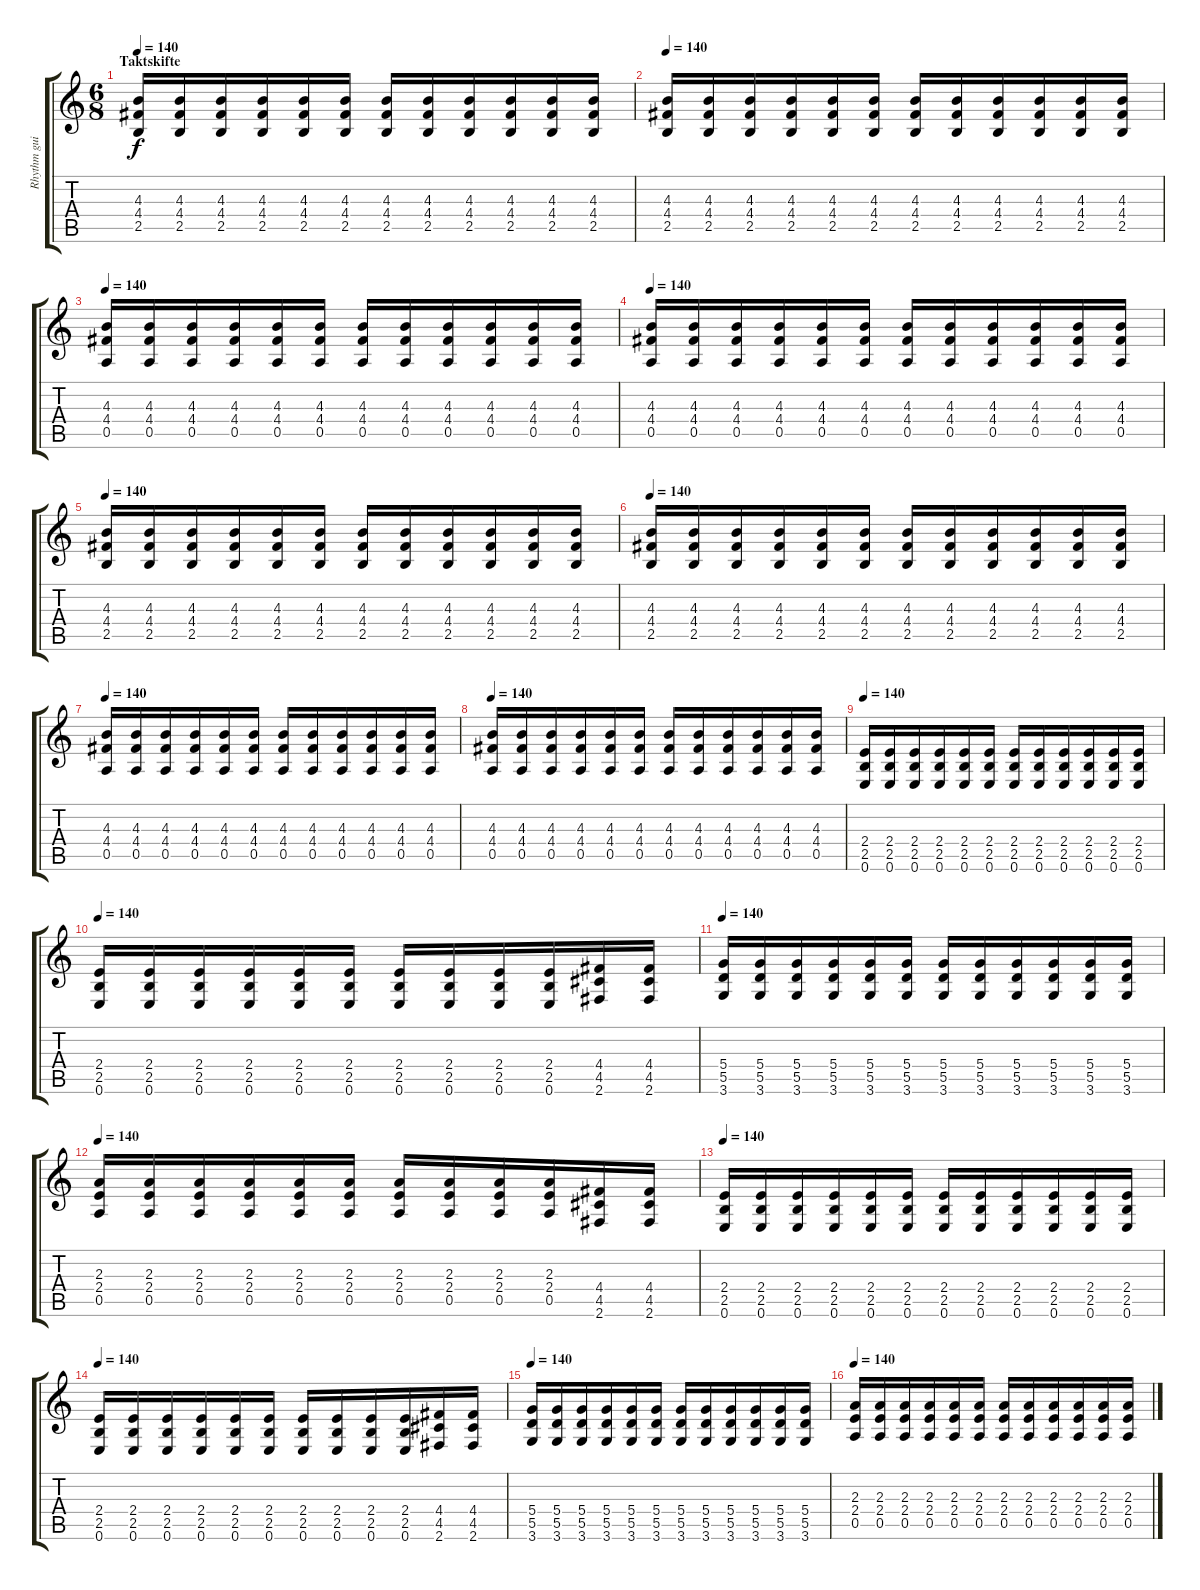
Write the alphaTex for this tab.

\track ("Rhythm guitar" "Rhythm gui") {instrument distortionguitar}
\staff {score tabs}
\tuning (E4 B3 G3 D3 A2 E2) {hide}
\ts (6 8)
\section ("" "Taktskifte")
\tempo 140
\clef g2
\ks c
(4.3 4.4 2.5).16{dy f} (4.3 4.4 2.5).16 (4.3 4.4 2.5).16 (4.3 4.4 2.5).16 (4.3 4.4 2.5).16 (4.3 4.4 2.5).16 (4.3 4.4 2.5).16 (4.3 4.4 2.5).16 (4.3 4.4 2.5).16 (4.3 4.4 2.5).16 (4.3 4.4 2.5).16 (4.3 4.4 2.5).16 |
\tempo 140
(4.3 4.4 2.5).16 (4.3 4.4 2.5).16 (4.3 4.4 2.5).16 (4.3 4.4 2.5).16 (4.3 4.4 2.5).16 (4.3 4.4 2.5).16 (4.3 4.4 2.5).16 (4.3 4.4 2.5).16 (4.3 4.4 2.5).16 (4.3 4.4 2.5).16 (4.3 4.4 2.5).16 (4.3 4.4 2.5).16 |
\tempo 140
(4.3 4.4 0.5).16 (4.3 4.4 0.5).16 (4.3 4.4 0.5).16 (4.3 4.4 0.5).16 (4.3 4.4 0.5).16 (4.3 4.4 0.5).16 (4.3 4.4 0.5).16 (4.3 4.4 0.5).16 (4.3 4.4 0.5).16 (4.3 4.4 0.5).16 (4.3 4.4 0.5).16 (4.3 4.4 0.5).16 |
\tempo 140
(4.3 4.4 0.5).16 (4.3 4.4 0.5).16 (4.3 4.4 0.5).16 (4.3 4.4 0.5).16 (4.3 4.4 0.5).16 (4.3 4.4 0.5).16 (4.3 4.4 0.5).16 (4.3 4.4 0.5).16 (4.3 4.4 0.5).16 (4.3 4.4 0.5).16 (4.3 4.4 0.5).16 (4.3 4.4 0.5).16 |
\tempo 140
(4.3 4.4 2.5).16 (4.3 4.4 2.5).16 (4.3 4.4 2.5).16 (4.3 4.4 2.5).16 (4.3 4.4 2.5).16 (4.3 4.4 2.5).16 (4.3 4.4 2.5).16 (4.3 4.4 2.5).16 (4.3 4.4 2.5).16 (4.3 4.4 2.5).16 (4.3 4.4 2.5).16 (4.3 4.4 2.5).16 |
\tempo 140
(4.3 4.4 2.5).16 (4.3 4.4 2.5).16 (4.3 4.4 2.5).16 (4.3 4.4 2.5).16 (4.3 4.4 2.5).16 (4.3 4.4 2.5).16 (4.3 4.4 2.5).16 (4.3 4.4 2.5).16 (4.3 4.4 2.5).16 (4.3 4.4 2.5).16 (4.3 4.4 2.5).16 (4.3 4.4 2.5).16 |
\tempo 140
(4.3 4.4 0.5).16 (4.3 4.4 0.5).16 (4.3 4.4 0.5).16 (4.3 4.4 0.5).16 (4.3 4.4 0.5).16 (4.3 4.4 0.5).16 (4.3 4.4 0.5).16 (4.3 4.4 0.5).16 (4.3 4.4 0.5).16 (4.3 4.4 0.5).16 (4.3 4.4 0.5).16 (4.3 4.4 0.5).16 |
\tempo 140
(4.3 4.4 0.5).16 (4.3 4.4 0.5).16 (4.3 4.4 0.5).16 (4.3 4.4 0.5).16 (4.3 4.4 0.5).16 (4.3 4.4 0.5).16 (4.3 4.4 0.5).16 (4.3 4.4 0.5).16 (4.3 4.4 0.5).16 (4.3 4.4 0.5).16 (4.3 4.4 0.5).16 (4.3 4.4 0.5).16 |
\tempo 140
(2.4 2.5 0.6).16 (2.4 2.5 0.6).16 (2.4 2.5 0.6).16 (2.4 2.5 0.6).16 (2.4 2.5 0.6).16 (2.4 2.5 0.6).16 (2.4 2.5 0.6).16 (2.4 2.5 0.6).16 (2.4 2.5 0.6).16 (2.4 2.5 0.6).16 (2.4 2.5 0.6).16 (2.4 2.5 0.6).16 |
\tempo 140
(2.4 2.5 0.6).16 (2.4 2.5 0.6).16 (2.4 2.5 0.6).16 (2.4 2.5 0.6).16 (2.4 2.5 0.6).16 (2.4 2.5 0.6).16 (2.4 2.5 0.6).16 (2.4 2.5 0.6).16 (2.4 2.5 0.6).16 (2.4 2.5 0.6).16 (4.4 4.5 2.6).16 (4.4 4.5 2.6).16 |
\tempo 140
(5.4 5.5 3.6).16 (5.4 5.5 3.6).16 (5.4 5.5 3.6).16 (5.4 5.5 3.6).16 (5.4 5.5 3.6).16 (5.4 5.5 3.6).16 (5.4 5.5 3.6).16 (5.4 5.5 3.6).16 (5.4 5.5 3.6).16 (5.4 5.5 3.6).16 (5.4 5.5 3.6).16 (5.4 5.5 3.6).16 |
\tempo 140
(2.3 2.4 0.5).16 (2.3 2.4 0.5).16 (2.3 2.4 0.5).16 (2.3 2.4 0.5).16 (2.3 2.4 0.5).16 (2.3 2.4 0.5).16 (2.3 2.4 0.5).16 (2.3 2.4 0.5).16 (2.3 2.4 0.5).16 (2.3 2.4 0.5).16 (4.4 4.5 2.6).16 (4.4 4.5 2.6).16 |
\tempo 140
(2.4 2.5 0.6).16 (2.4 2.5 0.6).16 (2.4 2.5 0.6).16 (2.4 2.5 0.6).16 (2.4 2.5 0.6).16 (2.4 2.5 0.6).16 (2.4 2.5 0.6).16 (2.4 2.5 0.6).16 (2.4 2.5 0.6).16 (2.4 2.5 0.6).16 (2.4 2.5 0.6).16 (2.4 2.5 0.6).16 |
\tempo 140
(2.4 2.5 0.6).16 (2.4 2.5 0.6).16 (2.4 2.5 0.6).16 (2.4 2.5 0.6).16 (2.4 2.5 0.6).16 (2.4 2.5 0.6).16 (2.4 2.5 0.6).16 (2.4 2.5 0.6).16 (2.4 2.5 0.6).16 (2.4 2.5 0.6).16 (4.4 4.5 2.6).16 (4.4 4.5 2.6).16 |
\tempo 140
(5.4 5.5 3.6).16 (5.4 5.5 3.6).16 (5.4 5.5 3.6).16 (5.4 5.5 3.6).16 (5.4 5.5 3.6).16 (5.4 5.5 3.6).16 (5.4 5.5 3.6).16 (5.4 5.5 3.6).16 (5.4 5.5 3.6).16 (5.4 5.5 3.6).16 (5.4 5.5 3.6).16 (5.4 5.5 3.6).16 |
\tempo 140
(2.3 2.4 0.5).16 (2.3 2.4 0.5).16 (2.3 2.4 0.5).16 (2.3 2.4 0.5).16 (2.3 2.4 0.5).16 (2.3 2.4 0.5).16 (2.3 2.4 0.5).16 (2.3 2.4 0.5).16 (2.3 2.4 0.5).16 (2.3 2.4 0.5).16 (2.3 2.4 0.5).16 (2.3 2.4 0.5).16
